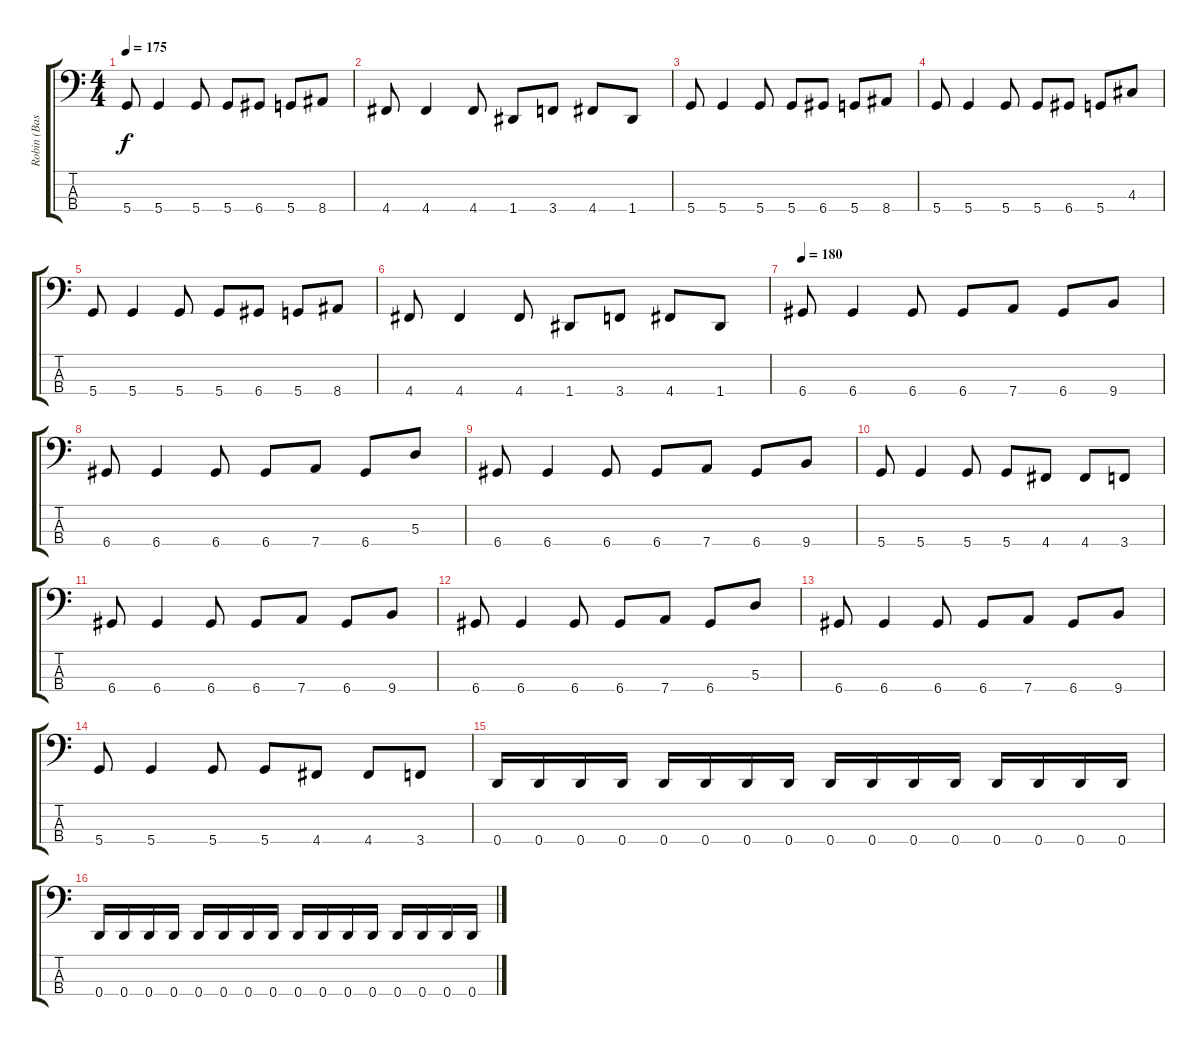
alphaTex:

\track ("Robin (Bass)" "Robin (Bas") {instrument electricbassfinger}
\staff {score tabs}
\tuning (G2 D2 A1 D1) {hide}
\ts (4 4)
\tempo 175
\clef f4
\ks c
5.4.8{dy f} 5.4.4 5.4.8 5.4.8 6.4.8 5.4.8 8.4.8 |
4.4.8 4.4.4 4.4.8 1.4.8 3.4.8 4.4.8 1.4.8 |
5.4.8 5.4.4 5.4.8 5.4.8 6.4.8 5.4.8 8.4.8 |
5.4.8 5.4.4 5.4.8 5.4.8 6.4.8 5.4.8 4.3.8 |
5.4.8 5.4.4 5.4.8 5.4.8 6.4.8 5.4.8 8.4.8 |
4.4.8 4.4.4 4.4.8 1.4.8 3.4.8 4.4.8 1.4.8 |
\tempo 180
6.4.8 6.4.4 6.4.8 6.4.8 7.4.8 6.4.8 9.4.8 |
6.4.8 6.4.4 6.4.8 6.4.8 7.4.8 6.4.8 5.3.8 |
6.4.8 6.4.4 6.4.8 6.4.8 7.4.8 6.4.8 9.4.8 |
5.4.8 5.4.4 5.4.8 5.4.8 4.4.8 4.4.8 3.4.8 |
6.4.8 6.4.4 6.4.8 6.4.8 7.4.8 6.4.8 9.4.8 |
6.4.8 6.4.4 6.4.8 6.4.8 7.4.8 6.4.8 5.3.8 |
6.4.8 6.4.4 6.4.8 6.4.8 7.4.8 6.4.8 9.4.8 |
5.4.8 5.4.4 5.4.8 5.4.8 4.4.8 4.4.8 3.4.8 |
0.4.16 0.4.16 0.4.16 0.4.16 0.4.16 0.4.16 0.4.16 0.4.16 0.4.16 0.4.16 0.4.16 0.4.16 0.4.16 0.4.16 0.4.16 0.4.16 |
0.4.16 0.4.16 0.4.16 0.4.16 0.4.16 0.4.16 0.4.16 0.4.16 0.4.16 0.4.16 0.4.16 0.4.16 0.4.16 0.4.16 0.4.16 0.4.16
